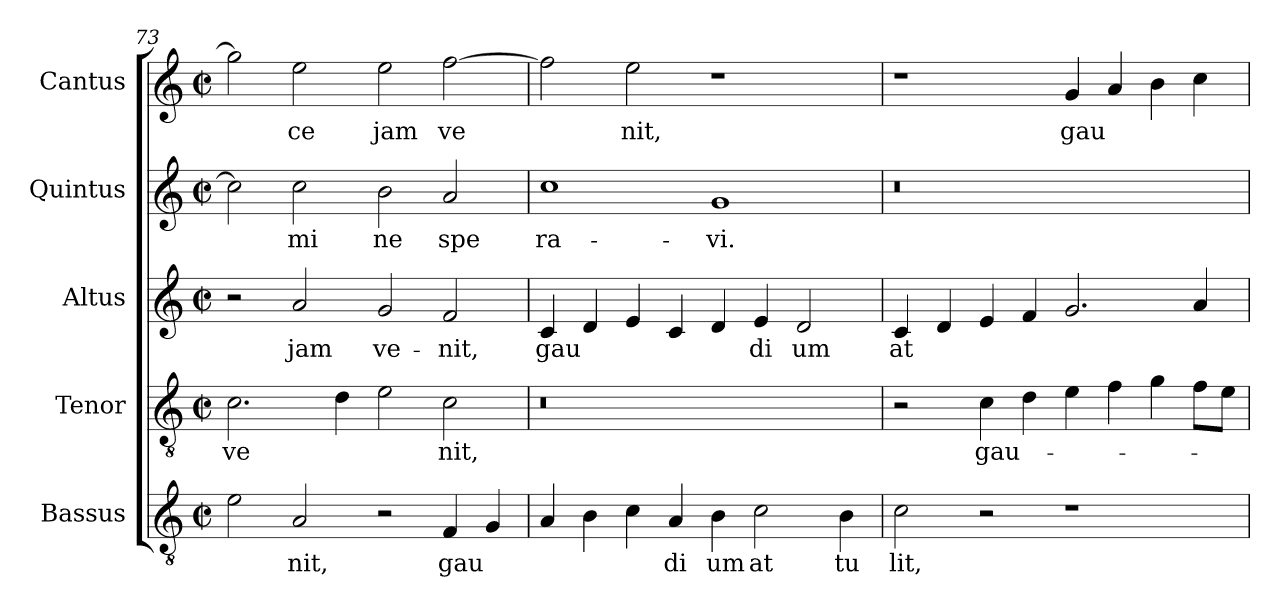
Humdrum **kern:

**kern	**text	**kern	**text	**kern	**text	**kern	**text	**kern	**text
*part5	*part5	*part4	*part4	*part3	*part3	*part2	*part2	*part1	*part1
*staff5	*staff5	*staff4	*staff4	*staff3	*staff3	*staff2	*staff2	*staff1	*staff1
*I"Bassus	*	*I"Tenor	*	*I"Altus	*	*I"Quintus	*	*I"Cantus	*
*clefGv2	*	*clefGv2	*	*clefG2	*	*clefG2	*	*clefG2	*
*	*	*	*	*k[]	*	*	*	*	*
*	*	*	*	*C:	*	*	*	*	*
*M2/2	*	*M2/2	*	*M2/2	*	*M2/2	*	*M2/2	*
*met(c|)	*	*met(c|)	*	*met(c|)	*	*met(c|)	*	*met(c|)	*
=73	=73	=73	=73	=73	=73	=73	=73	=73	=73
!	!	!	!LO:LY:b:cj	!	!	!	!	!	!
2e\	.	2.c\	ve	2r	.	2cc\]	.	2gg\]	.
!	!LO:LY:b:cj	!	!	!	!LO:LY:b:cj	!	!LO:LY:b:cj	!	!LO:LY:b:cj
2A/	nit,	.	.	2a/	jam	2cc\	mi	2ee\	ce
.	.	4d\	.	.	.	.	.	.	.
!	!	!	!	!	!LO:LY:b:cj	!	!LO:LY:b:cj	!	!LO:LY:b:cj
2r	.	2e\	.	2g/	ve-	2b\	ne	2ee\	jam
!	!LO:LY:b	!	!LO:LY:b:cj	!	!LO:LY:b:cj	!	!LO:LY:b:cj	!	!LO:LY:b:cj
4F/	gau	2c\	nit,	2f/	-nit,	2a/	spe	[>2ff\	ve
4G/	.	.	.	.	.	.	.	.	.
!!LO:LB:g=z
=74	=74	=74	=74	=74	=74	=74	=74	=74	=74
!	!	!	!	!	!LO:LY:b	!	!LO:LY:b:cj	!	!
4A/	.	0r	.	4c/	gau	1cc	ra-	2ff\]	.
4B\	.	.	.	4d/	.	.	.	.	.
!	!	!	!	!	!	!	!	!	!LO:LY:b:cj
4c\	.	.	.	4e/	.	.	.	2ee\	nit,
!	!LO:LY:b:cj	!	!	!	!	!	!	!	!
4A/	di	.	.	4c/	.	.	.	.	.
!	!LO:LY:b:cj	!	!	!	!	!	!LO:LY:b:cj	!	!
4B\	um	.	.	4d/	.	1g	-vi.	1r	.
!	!LO:LY:b:cj	!	!	!	!LO:LY:b:cj	!	!	!	!
2c\	at	.	.	4e/	di	.	.	.	.
!	!	!	!	!	!LO:LY:b:cj	!	!	!	!
.	.	.	.	2d/	um	.	.	.	.
!	!LO:LY:b:cj	!	!	!	!	!	!	!	!
4B\	tu	.	.	.	.	.	.	.	.
=75	=75	=75	=75	=75	=75	=75	=75	=75	=75
!	!LO:LY:b:cj	!	!	!	!LO:LY:b:cj	!	!	!	!
2c\	lit,	2r	.	4c/	at	0r	.	1r	.
.	.	.	.	4d/	.	.	.	.	.
!	!	!	!LO:LY:b	!	!	!	!	!	!
2r	.	4c\	gau-	4e/	.	.	.	.	.
.	.	4d\	.	4f/	.	.	.	.	.
!	!	!	!	!	!	!	!	!	!LO:LY:b
1r	.	4e\	.	2.g/	.	.	.	4g/	gau
.	.	4f\	.	.	.	.	.	4a/	.
.	.	4g\	.	.	.	.	.	4b\	.
.	.	8f\L	.	4a/	.	.	.	4cc\	.
.	.	8e\J	.	.	.	.	.	.	.
=	=	=	=	=	=	=	=	=	=
*-	*-	*-	*-	*-	*-	*-	*-	*-	*-
